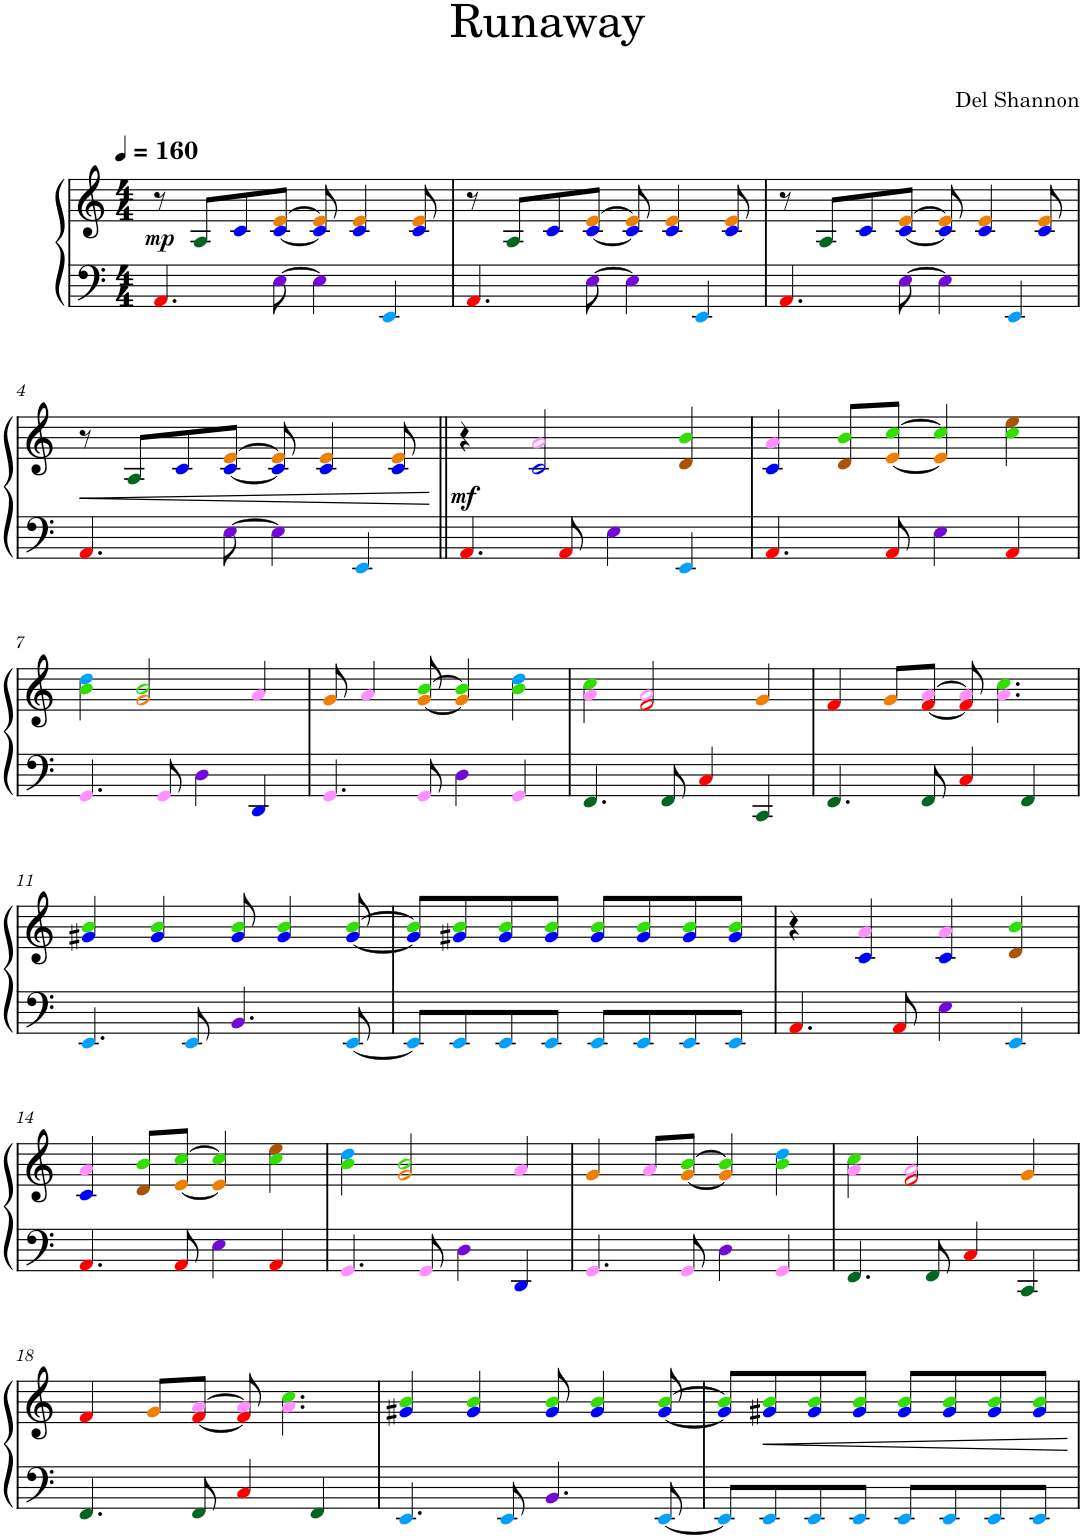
**kern	**kern	**dynam
*part1	*part1	*part1
*staff2	*staff1	*staff1/2
*I"Piano	*	*
*I'Pno.	*	*
*clefF4	*clefG2	*
*k[]	*k[]	*
*M4/4	*M4/4	*
*MM160	*MM160	*
=1	=1	=1
!	!	!LO:DY:b
4.AAi/	8r	mp
.	8Aj/L	.
.	8cZ/	.
[8EV\	[8cZ/ [8eN/J	.
4EV\]	8cZ/] 8eN/]	.
.	4cZ/ 4eN/	.
4EEl/	.	.
.	8cZ/ 8eN/	.
=2	=2	=2
4.AAi/	8r	.
.	8Aj/L	.
.	8cZ/	.
[8EV\	[8cZ/ [8eN/J	.
4EV\]	8cZ/] 8eN/]	.
.	4cZ/ 4eN/	.
4EEl/	.	.
.	8cZ/ 8eN/	.
=3	=3	=3
4.AAi/	8r	.
.	8Aj/L	.
.	8cZ/	.
[8EV\	[8cZ/ [8eN/J	.
4EV\]	8cZ/] 8eN/]	.
.	4cZ/ 4eN/	.
4EEl/	.	.
.	8cZ/ 8eN/	.
!!LO:LB:g=z
=4	=4	=4
!	!	!LO:HP:b
4.AAi/	8r	<
.	8Aj/L	.
.	8cZ/	.
[8EV\	[8cZ/ [8eN/J	.
4EV\]	8cZ/] 8eN/]	.
.	4cZ/ 4eN/	.
4EEl/	.	.
.	8cZ/ 8eN/	.
.	.	[
=5||	=5||	=5||
!	!	!LO:DY:b
4.AAi/	4r	mf
.	2cZ/ 2a!/	.
8AAi/	.	.
4EV\	.	.
4EEl/	4d+/ 4b|/	.
=6	=6	=6
4.AAi/	4cZ/ 4a!/	.
.	8d+/ 8b|/L	.
8AAi/	[8eN/ [8cc|/J	.
4EV\	4eN/] 4cc|/]	.
4AAi/	4cc|\ 4ee+\	.
!!LO:LB:g=z
=7	=7	=7
4.GG!/	4b|\ 4ddl\	.
.	2gN/ 2b|/	.
8GG!/	.	.
4DV\	.	.
4DDZ/	4a!/	.
=8	=8	=8
4.GG!/	8gN/	.
.	4a!/	.
8GG!/	[8gN/ [8b|/	.
4DV\	4gN/] 4b|/]	.
4GG!/	4b|\ 4ddl\	.
=9	=9	=9
4.FFj/	4a!\ 4cc|\	.
.	2fi/ 2a!/	.
8FFj/	.	.
4Ci/	.	.
4CCj/	4gN/	.
=10	=10	=10
4.FFj/	4fi/	.
.	8gN/L	.
8FFj/	[8fi/ [8a!/J	.
4Ci/	8fi/] 8a!/]	.
.	4.a!\ 4.cc|\	.
4FFj/	.	.
!!LO:LB:g=z
=11	=11	=11
4.EEl/	4g#XZ/ 4b|/	.
.	4g#Z/ 4b|/	.
8EEl/	.	.
4.BBV/	8g#Z/ 8b|/	.
.	4g#Z/ 4b|/	.
[8EEl/	[8g#Z/ [8b|/	.
=12	=12	=12
8EEl/L]	8g#Z/] 8b|/]L	.
8EEl/	8g#XZ/ 8b|/	.
8EEl/	8g#Z/ 8b|/	.
8EEl/J	8g#Z/ 8b|/J	.
8EEl/L	8g#Z/ 8b|/L	.
8EEl/	8g#Z/ 8b|/	.
8EEl/	8g#Z/ 8b|/	.
8EEl/J	8g#Z/ 8b|/J	.
=13	=13	=13
4.AAi/	4r	.
.	4cZ/ 4a!/	.
8AAi/	.	.
4EV\	4cZ/ 4a!/	.
4EEl/	4d+/ 4b|/	.
!!LO:LB:g=z
=14	=14	=14
4.AAi/	4cZ/ 4a!/	.
.	8d+/ 8b|/L	.
8AAi/	[8eN/ [8cc|/J	.
4EV\	4eN/] 4cc|/]	.
4AAi/	4cc|\ 4ee+\	.
=15	=15	=15
4.GG!/	4b|\ 4ddl\	.
.	2gN/ 2b|/	.
8GG!/	.	.
4DV\	.	.
4DDZ/	4a!/	.
=16	=16	=16
4.GG!/	4gN/	.
.	8a!/L	.
8GG!/	[8gN/ [8b|/J	.
4DV\	4gN/] 4b|/]	.
4GG!/	4b|\ 4ddl\	.
=17	=17	=17
4.FFj/	4a!\ 4cc|\	.
.	2fi/ 2a!/	.
8FFj/	.	.
4Ci/	.	.
4CCj/	4gN/	.
!!LO:LB:g=z
=18	=18	=18
4.FFj/	4fi/	.
.	8gN/L	.
8FFj/	[8fi/ [8a!/J	.
4Ci/	8fi/] 8a!/]	.
.	4.a!\ 4.cc|\	.
4FFj/	.	.
=19	=19	=19
4.EEl/	4g#XZ/ 4b|/	.
.	4g#Z/ 4b|/	.
8EEl/	.	.
4.BBV/	8g#Z/ 8b|/	.
.	4g#Z/ 4b|/	.
[8EEl/	[8g#Z/ [8b|/	.
=20	=20	=20
8EEl/L]	8g#Z/] 8b|/]L	.
!	!	!LO:HP:b
8EEl/	8g#XZ/ 8b|/	<
8EEl/	8g#Z/ 8b|/	.
8EEl/J	8g#Z/ 8b|/J	.
8EEl/L	8g#Z/ 8b|/L	.
8EEl/	8g#Z/ 8b|/	.
8EEl/	8g#Z/ 8b|/	.
8EEl/J	8g#Z/ 8b|/J	.
.	.	[
=	=	=
*-	*-	*-
